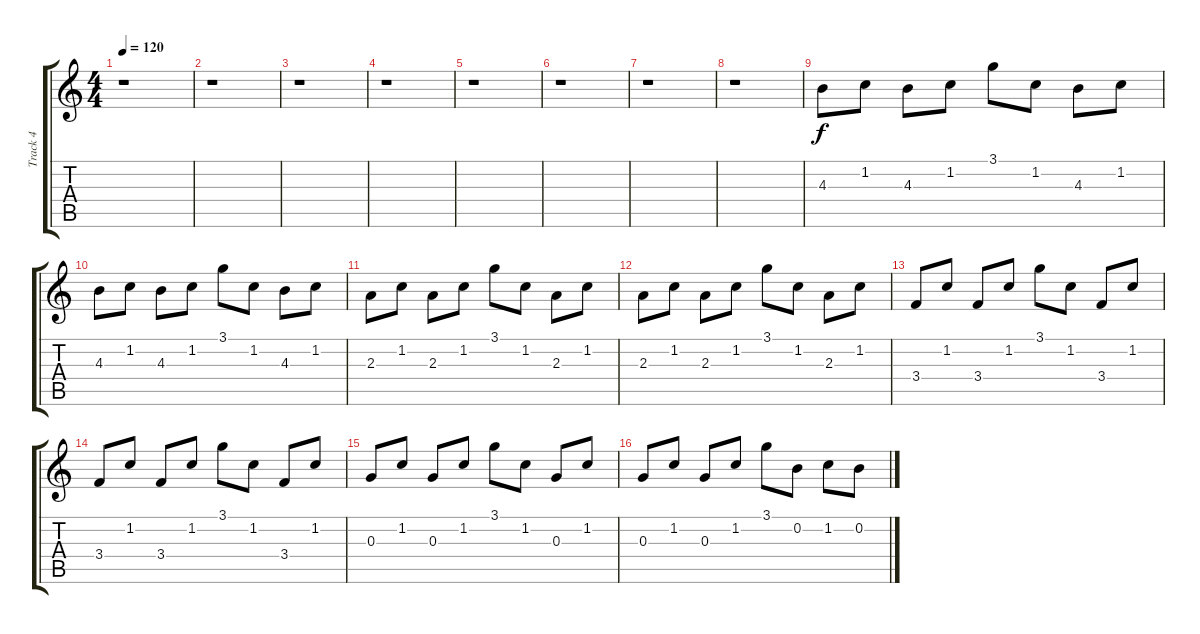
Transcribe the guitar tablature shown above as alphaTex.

\track ("Track 4" "Track 4") {instrument acousticguitarsteel}
\staff {score tabs}
\tuning (E4 B3 G3 D3 A2 E2) {hide}
\ts (4 4)
\tempo 120
\clef g2
\ks c
r.1{dy f} |
r.1 |
r.1 |
r.1 |
r.1 |
r.1 |
r.1 |
r.1 |
4.3.8 1.2.8 4.3.8 1.2.8 3.1.8 1.2.8 4.3.8 1.2.8 |
4.3.8 1.2.8 4.3.8 1.2.8 3.1.8 1.2.8 4.3.8 1.2.8 |
2.3.8 1.2.8 2.3.8 1.2.8 3.1.8 1.2.8 2.3.8 1.2.8 |
2.3.8 1.2.8 2.3.8 1.2.8 3.1.8 1.2.8 2.3.8 1.2.8 |
3.4.8 1.2.8 3.4.8 1.2.8 3.1.8 1.2.8 3.4.8 1.2.8 |
3.4.8 1.2.8 3.4.8 1.2.8 3.1.8 1.2.8 3.4.8 1.2.8 |
0.3.8 1.2.8 0.3.8 1.2.8 3.1.8 1.2.8 0.3.8 1.2.8 |
0.3.8 1.2.8 0.3.8 1.2.8 3.1.8 0.2.8 1.2.8 0.2.8
